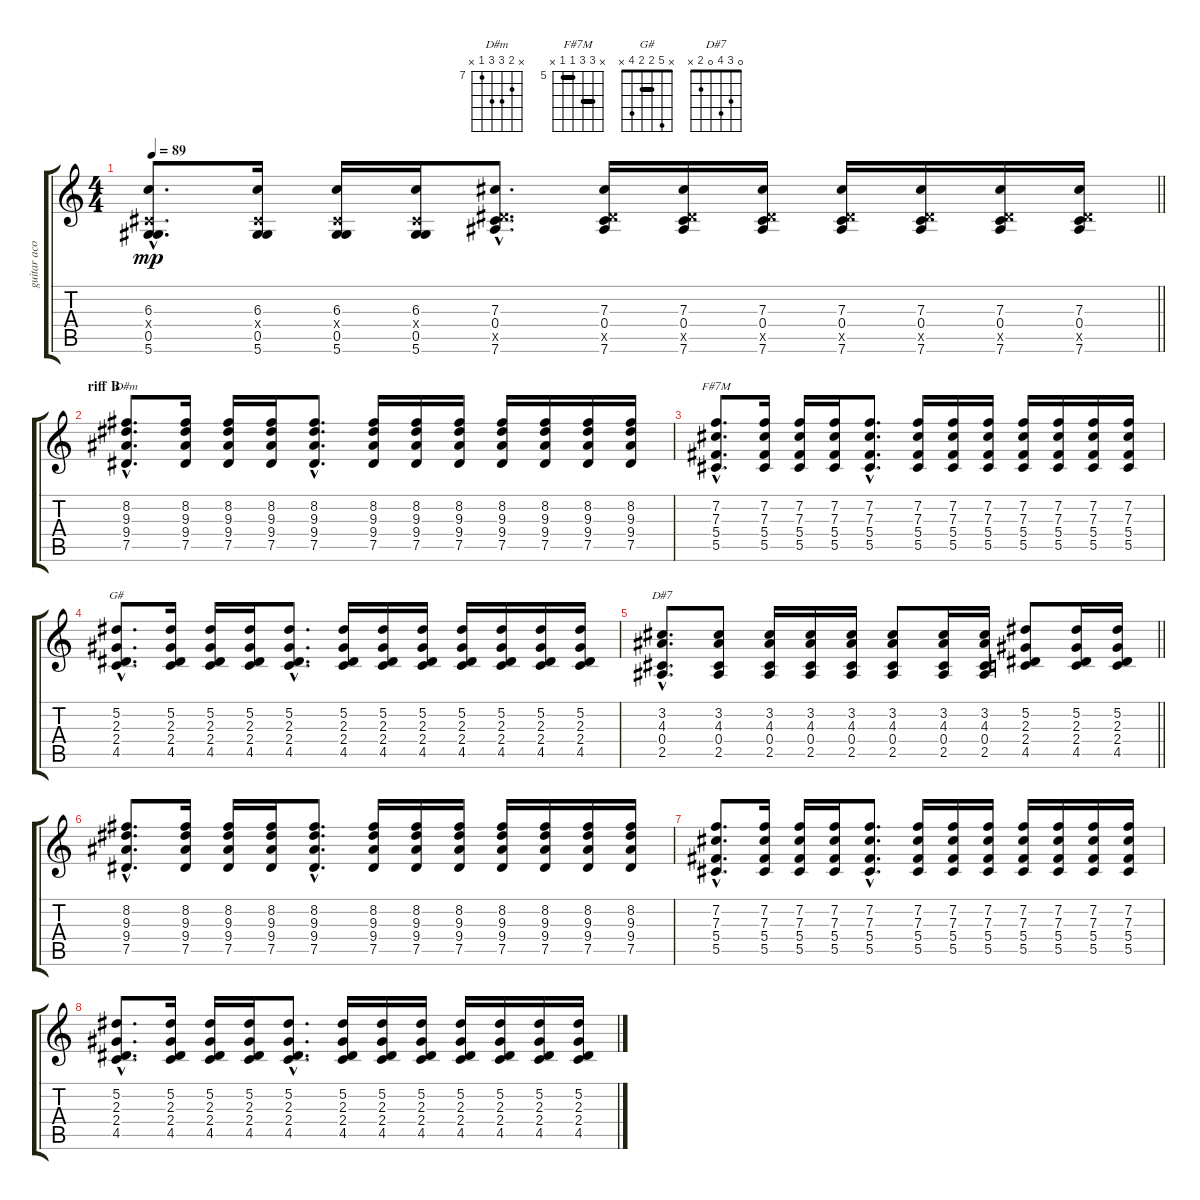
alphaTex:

\track ("guitar acoustic" "guitar aco") {instrument acousticguitarnylon}
\staff {score tabs}
\tuning (Eb4 Bb3 Gb3 Db3 Ab2 Eb2) {hide}
\chord ("D#m" x 8 9 9 7 x) {firstfret 7}
\chord ("F#7M" x 7 7 5 5 x) {firstfret 5 barre (5 7)}
\chord ("G#" x 5 2 2 4 x) {barre 2}
\chord ("D#7" 0 3 4 0 2 x)
\ts (4 4)
\tempo 89
\clef g2
\barLineRight lightlight
\ks c
(6.3{hac} 0.4{hac x} 0.5{hac} 5.6{hac}).8{d dy mp} (6.3 0.4{x} 0.5 5.6).16 (6.3 0.4{x} 0.5 5.6).16 (6.3 0.4{x} 0.5 5.6).16 (7.3{hac} 0.4{hac} 7.5{hac x} 7.6{hac}).8{d} (7.3 0.4 7.5{x} 7.6).16 (7.3 0.4 7.5{x} 7.6).16 (7.3 0.4 7.5{x} 7.6).16 (7.3 0.4 7.5{x} 7.6).16 (7.3 0.4 7.5{x} 7.6).16 (7.3 0.4 7.5{x} 7.6).16 (7.3 0.4 7.5{x} 7.6).16 |
\section ("" "riff B")
(8.2{hac} 9.3{hac} 9.4{hac} 7.5{hac}).8{d ch "D#m"} (8.2 9.3 9.4 7.5).16 (8.2 9.3 9.4 7.5).16 (8.2 9.3 9.4 7.5).16 (8.2{hac} 9.3{hac} 9.4{hac} 7.5{hac}).8{d} (8.2 9.3 9.4 7.5).16 (8.2 9.3 9.4 7.5).16 (8.2 9.3 9.4 7.5).16 (8.2 9.3 9.4 7.5).16 (8.2 9.3 9.4 7.5).16 (8.2 9.3 9.4 7.5).16 (8.2 9.3 9.4 7.5).16 |
(7.2{hac} 7.3 5.4{hac} 5.5{hac}).8{d ch "F#7M"} (7.2 7.3 5.4 5.5).16 (7.2 7.3 5.4 5.5).16 (7.2 7.3 5.4 5.5).16 (7.2{hac} 7.3 5.4{hac} 5.5{hac}).8{d} (7.2 7.3 5.4 5.5).16 (7.2 7.3 5.4 5.5).16 (7.2 7.3 5.4 5.5).16 (7.2 7.3 5.4 5.5).16 (7.2 7.3 5.4 5.5).16 (7.2 7.3 5.4 5.5).16 (7.2 7.3 5.4 5.5).16 |
(5.2{hac} 2.3{hac} 2.4{hac} 4.5{hac}).8{d ch "G#"} (5.2 2.3 2.4 4.5).16 (5.2 2.3 2.4 4.5).16 (5.2 2.3 2.4 4.5).16 (5.2{hac} 2.3{hac} 2.4{hac} 4.5{hac}).8{d} (5.2 2.3 2.4 4.5).16 (5.2 2.3 2.4 4.5).16 (5.2 2.3 2.4 4.5).16 (5.2 2.3 2.4 4.5).16 (5.2 2.3 2.4 4.5).16 (5.2 2.3 2.4 4.5).16 (5.2 2.3 2.4 4.5).16 |
\barLineRight lightlight
(3.2{hac} 4.3{hac} 0.4 2.5{hac}).8{d ch "D#7"} (3.2 4.3 0.4 2.5).8 (3.2 4.3 0.4 2.5).16 (3.2 4.3 0.4 2.5).16 (3.2 4.3 0.4 2.5).16 (3.2 4.3 0.4 2.5).8 (3.2 4.3 0.4 2.5).16 (3.2 4.3 0.4 2.5).16 (5.2 2.3 2.4 4.5).8 (5.2 2.3 2.4 4.5).16 (5.2 2.3 2.4 4.5).16 |
(8.2{hac} 9.3{hac} 9.4{hac} 7.5{hac}).8{d} (8.2 9.3 9.4 7.5).16 (8.2 9.3 9.4 7.5).16 (8.2 9.3 9.4 7.5).16 (8.2{hac} 9.3{hac} 9.4{hac} 7.5{hac}).8{d} (8.2 9.3 9.4 7.5).16 (8.2 9.3 9.4 7.5).16 (8.2 9.3 9.4 7.5).16 (8.2 9.3 9.4 7.5).16 (8.2 9.3 9.4 7.5).16 (8.2 9.3 9.4 7.5).16 (8.2 9.3 9.4 7.5).16 |
(7.2{hac} 7.3 5.4{hac} 5.5{hac}).8{d} (7.2 7.3 5.4 5.5).16 (7.2 7.3 5.4 5.5).16 (7.2 7.3 5.4 5.5).16 (7.2{hac} 7.3 5.4{hac} 5.5{hac}).8{d} (7.2 7.3 5.4 5.5).16 (7.2 7.3 5.4 5.5).16 (7.2 7.3 5.4 5.5).16 (7.2 7.3 5.4 5.5).16 (7.2 7.3 5.4 5.5).16 (7.2 7.3 5.4 5.5).16 (7.2 7.3 5.4 5.5).16 |
(5.2{hac} 2.3{hac} 2.4{hac} 4.5{hac}).8{d} (5.2 2.3 2.4 4.5).16 (5.2 2.3 2.4 4.5).16 (5.2 2.3 2.4 4.5).16 (5.2{hac} 2.3{hac} 2.4{hac} 4.5{hac}).8{d} (5.2 2.3 2.4 4.5).16 (5.2 2.3 2.4 4.5).16 (5.2 2.3 2.4 4.5).16 (5.2 2.3 2.4 4.5).16 (5.2 2.3 2.4 4.5).16 (5.2 2.3 2.4 4.5).16 (5.2 2.3 2.4 4.5).16
